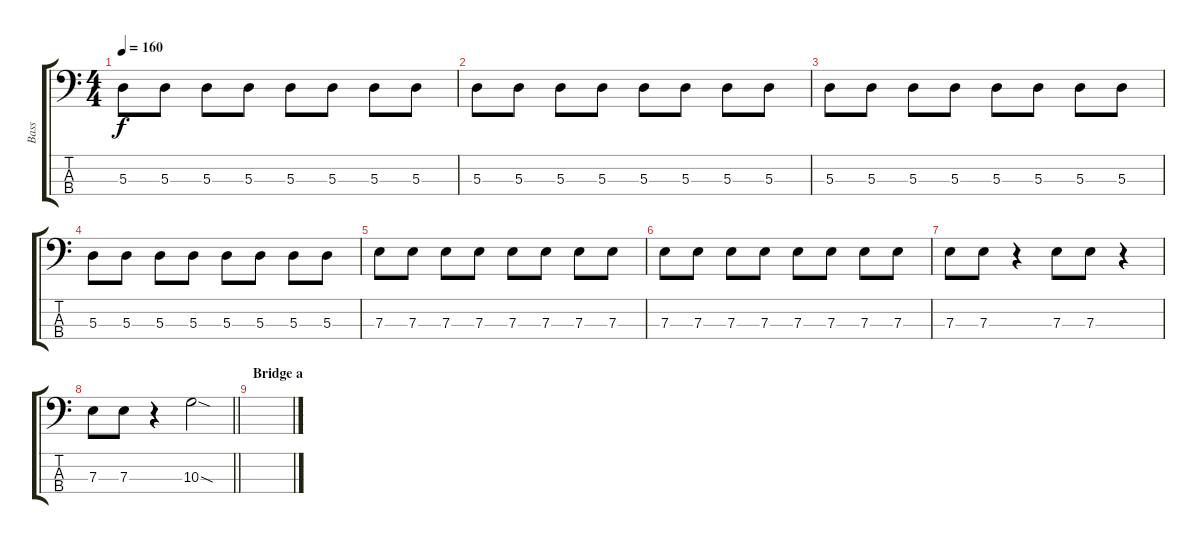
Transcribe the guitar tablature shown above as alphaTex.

\track ("Bass" "Bass") {instrument electricbasspick}
\staff {score tabs}
\tuning (G2 D2 A1 E1) {hide}
\ts (4 4)
\tempo 160
\clef f4
\ks c
5.3.8{dy f} 5.3.8 5.3.8 5.3.8 5.3.8 5.3.8 5.3.8 5.3.8 |
5.3.8 5.3.8 5.3.8 5.3.8 5.3.8 5.3.8 5.3.8 5.3.8 |
5.3.8 5.3.8 5.3.8 5.3.8 5.3.8 5.3.8 5.3.8 5.3.8 |
5.3.8 5.3.8 5.3.8 5.3.8 5.3.8 5.3.8 5.3.8 5.3.8 |
7.3.8 7.3.8 7.3.8 7.3.8 7.3.8 7.3.8 7.3.8 7.3.8 |
7.3.8 7.3.8 7.3.8 7.3.8 7.3.8 7.3.8 7.3.8 7.3.8 |
7.3.8 7.3.8 r.4 7.3.8 7.3.8 r.4 |
\barLineRight lightlight
7.3.8 7.3.8 r.4 10.3{sod}.2 |
\section ("" "Bridge a")
